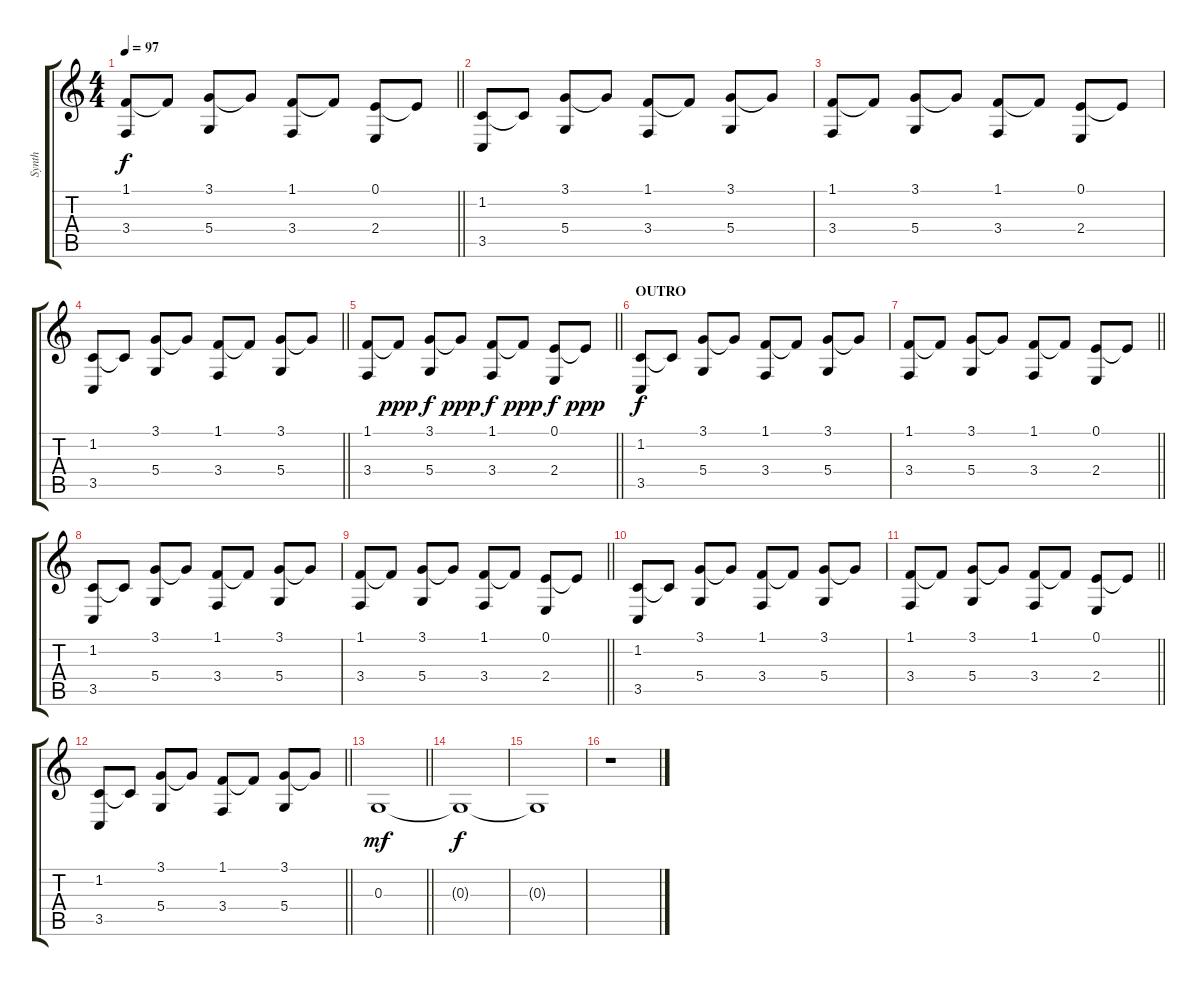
\track ("Synth" "Synth") {instrument pad7halo}
\staff {score tabs}
\tuning (E4 B3 G3 D3 A2 E2) {hide}
\ts (4 4)
\tempo 97
\clef g2
\barLineRight lightlight
\ks c
(1.1 3.4).8{dy f} 1.1{t}.8 (3.1 5.4).8 3.1{t}.8 (1.1 3.4).8 1.1{t}.8 (0.1 2.4).8 0.1{t}.8 |
(1.2 3.5).8 1.2{t}.8 (3.1 5.4).8 3.1{t}.8 (1.1 3.4).8 1.1{t}.8 (3.1 5.4).8 3.1{t}.8 |
(1.1 3.4).8 1.1{t}.8 (3.1 5.4).8 3.1{t}.8 (1.1 3.4).8 1.1{t}.8 (0.1 2.4).8 0.1{t}.8 |
\barLineRight lightlight
(1.2 3.5).8 1.2{t}.8 (3.1 5.4).8 3.1{t}.8 (1.1 3.4).8 1.1{t}.8 (3.1 5.4).8 3.1{t}.8 |
\barLineRight lightlight
(1.1 3.4).8 1.1{t}.8{dy ppp} (3.1 5.4).8{dy f} 3.1{t}.8{dy ppp} (1.1 3.4).8{dy f} 1.1{t}.8{dy ppp} (0.1 2.4).8{dy f} 0.1{t}.8{dy ppp} |
\section ("" "OUTRO")
(1.2 3.5).8{dy f} 1.2{t}.8 (3.1 5.4).8 3.1{t}.8 (1.1 3.4).8 1.1{t}.8 (3.1 5.4).8 3.1{t}.8 |
\barLineRight lightlight
(1.1 3.4).8 1.1{t}.8 (3.1 5.4).8 3.1{t}.8 (1.1 3.4).8 1.1{t}.8 (0.1 2.4).8 0.1{t}.8 |
(1.2 3.5).8 1.2{t}.8 (3.1 5.4).8 3.1{t}.8 (1.1 3.4).8 1.1{t}.8 (3.1 5.4).8 3.1{t}.8 |
\barLineRight lightlight
(1.1 3.4).8 1.1{t}.8 (3.1 5.4).8 3.1{t}.8 (1.1 3.4).8 1.1{t}.8 (0.1 2.4).8 0.1{t}.8 |
(1.2 3.5).8 1.2{t}.8 (3.1 5.4).8 3.1{t}.8 (1.1 3.4).8 1.1{t}.8 (3.1 5.4).8 3.1{t}.8 |
\barLineRight lightlight
(1.1 3.4).8 1.1{t}.8 (3.1 5.4).8 3.1{t}.8 (1.1 3.4).8 1.1{t}.8 (0.1 2.4).8 0.1{t}.8 |
\barLineRight lightlight
(1.2 3.5).8 1.2{t}.8 (3.1 5.4).8 3.1{t}.8 (1.1 3.4).8 1.1{t}.8 (3.1 5.4).8 3.1{t}.8 |
\barLineRight lightlight
0.3.1{dy mf volume 0} |
0.3{t}.1{dy f} |
0.3{t}.1 |
r.1
